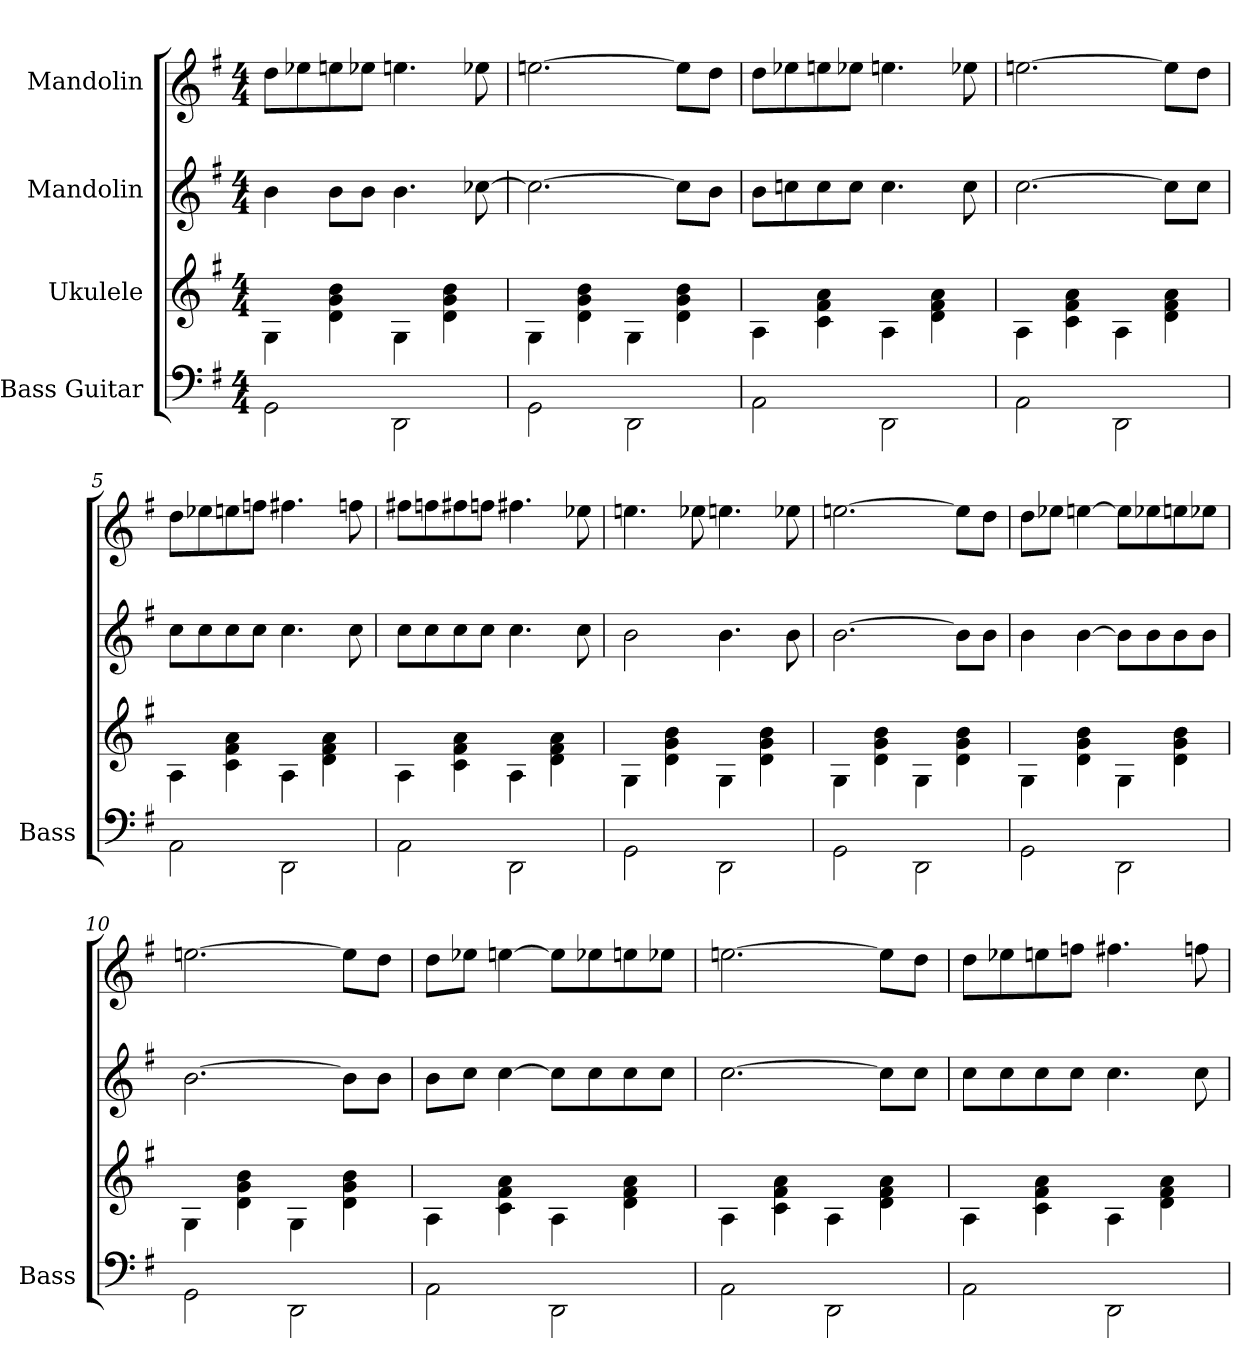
**kern	**kern	**kern	**kern
*part4	*part3	*part2	*part1
*staff4	*staff3	*staff2	*staff1
*I"Bass Guitar	*I"Ukulele	*I"Mandolin	*I"Mandolin
*I'Bass	*	*	*
*stria4	*stria4	*	*
*	*	*clefG2	*clefG2
*k[f#]	*k[f#]	*k[f#]	*k[f#]
*G:	*G:	*G:	*G:
*M4/4	*M4/4	*M4/4	*M4/4
*MM165	*MM165	*MM165	*MM165
=1	=1	=1	=1
2GGi\	4Gj\	4bZ\	8ddV\L
.	.	.	8ee-XV\
.	4dj\ 4gj\ 4bj\	8bZ\L	8eenV\
.	.	8bZ\J	8ee-XV\J
2DDi\	4Gj\	4.bZ\	4.eenV\
.	4dj\ 4gj\ 4bj\	.	.
.	.	[8cc-XZ\	8ee-XV\
=2	=2	=2	=2
2GGi\	4Gj\	2.cc-Z\_	[2.eenV\
.	4dj\ 4gj\ 4bj\	.	.
2DDi\	4Gj\	.	.
.	4dj\ 4gj\ 4bj\	8cc-Z\L]	8eeV\L]
.	.	8bZ\J	8ddV\J
=3	=3	=3	=3
2AAi\	4Aj\	8bZ\L	8ddV\L
.	.	8ccnZ\	8ee-XV\
.	4cj\ 4f#j\ 4aj\	8ccZ\	8eenV\
.	.	8ccZ\J	8ee-XV\J
2DDi\	4Aj\	4.ccZ\	4.eenV\
.	4dj\ 4f#j\ 4aj\	.	.
.	.	8ccZ\	8ee-XV\
=4	=4	=4	=4
2AAi\	4Aj\	[2.ccZ\	[2.eenV\
.	4cj\ 4f#j\ 4aj\	.	.
2DDi\	4Aj\	.	.
.	4dj\ 4f#j\ 4aj\	8ccZ\L]	8eeV\L]
.	.	8ccZ\J	8ddV\J
!!LO:LB:g=z
=5	=5	=5	=5
2AAi\	4Aj\	8ccZ\L	8ddV\L
.	.	8ccZ\	8ee-XV\
.	4cj\ 4f#j\ 4aj\	8ccZ\	8eenV\
.	.	8ccZ\J	8ffnV\J
2DDi\	4Aj\	4.ccZ\	4.ff#XV\
.	4dj\ 4f#j\ 4aj\	.	.
.	.	8ccZ\	8ffnV\
=6	=6	=6	=6
2AAi\	4Aj\	8ccZ\L	8ff#XV\L
.	.	8ccZ\	8ffnV\
.	4cj\ 4f#j\ 4aj\	8ccZ\	8ff#XV\
.	.	8ccZ\J	8ffnV\J
2DDi\	4Aj\	4.ccZ\	4.ff#XV\
.	4dj\ 4f#j\ 4aj\	.	.
.	.	8ccZ\	8ee-XV\
=7	=7	=7	=7
2GGi\	4Gj\	2bZ\	4.eenV\
.	4dj\ 4gj\ 4bj\	.	.
.	.	.	8ee-XV\
2DDi\	4Gj\	4.bZ\	4.eenV\
.	4dj\ 4gj\ 4bj\	.	.
.	.	8bZ\	8ee-XV\
=8	=8	=8	=8
2GGi\	4Gj\	[2.bZ\	[2.eenV\
.	4dj\ 4gj\ 4bj\	.	.
2DDi\	4Gj\	.	.
.	4dj\ 4gj\ 4bj\	8bZ\L]	8eeV\L]
.	.	8bZ\J	8ddV\J
!!LO:LB:g=z
=9	=9	=9	=9
2GGi\	4Gj\	4bZ\	8ddV\L
.	.	.	8ee-XV\J
.	4dj\ 4gj\ 4bj\	[4bZ\	[4eenV\
2DDi\	4Gj\	8bZ\L]	8eeV\L]
.	.	8bZ\	8ee-XV\
.	4dj\ 4gj\ 4bj\	8bZ\	8eenV\
.	.	8bZ\J	8ee-XV\J
=10	=10	=10	=10
2GGi\	4Gj\	[2.bZ\	[2.eenV\
.	4dj\ 4gj\ 4bj\	.	.
2DDi\	4Gj\	.	.
.	4dj\ 4gj\ 4bj\	8bZ\L]	8eeV\L]
.	.	8bZ\J	8ddV\J
=11	=11	=11	=11
2AAi\	4Aj\	8bZ\L	8ddV\L
.	.	8ccZ\J	8ee-XV\J
.	4cj\ 4f#j\ 4aj\	[4ccZ\	[4eenV\
2DDi\	4Aj\	8ccZ\L]	8eeV\L]
.	.	8ccZ\	8ee-XV\
.	4dj\ 4f#j\ 4aj\	8ccZ\	8eenV\
.	.	8ccZ\J	8ee-XV\J
=12	=12	=12	=12
2AAi\	4Aj\	[2.ccZ\	[2.eenV\
.	4cj\ 4f#j\ 4aj\	.	.
2DDi\	4Aj\	.	.
.	4dj\ 4f#j\ 4aj\	8ccZ\L]	8eeV\L]
.	.	8ccZ\J	8ddV\J
=13	=13	=13	=13
2AAi\	4Aj\	8ccZ\L	8ddV\L
.	.	8ccZ\	8ee-XV\
.	4cj\ 4f#j\ 4aj\	8ccZ\	8eenV\
.	.	8ccZ\J	8ffnV\J
2DDi\	4Aj\	4.ccZ\	4.ff#XV\
.	4dj\ 4f#j\ 4aj\	.	.
.	.	8ccZ\	8ffnV\
=	=	=	=
*-	*-	*-	*-
